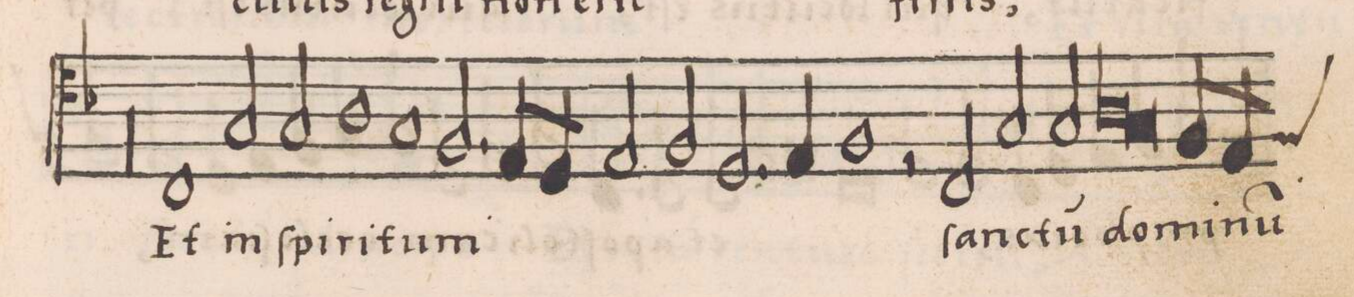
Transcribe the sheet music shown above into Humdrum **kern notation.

**kern	**text
*I"TENOR	*
*clefC4	*
*k[b-]	*
*M2/1	*
=153||-	=153||-
0r	.
=154-	=154-
0r	.
=155-	=155-
1C	Et
2G/	in
2G/	ſpi-
=156-	=156-
1A	-ri-
1G	.
=157-	=157-
2.F/	-tum
8E/L	.
8D/J	.
2E/	.
2F/	.
=158-	=158-
2.D/	.
4E/	.
1F	.
=159-	=159-
2r	.
2C/	ſanc-
2G/	.
2G/	-tu(m)
=160-	=160-
*lig	*
1A	do-
*col	*
2.G/	.
*Xlig	*
8F/L	-mi-
8E/J	.
*Xcol	*
=161-	=161-
*-	*-
